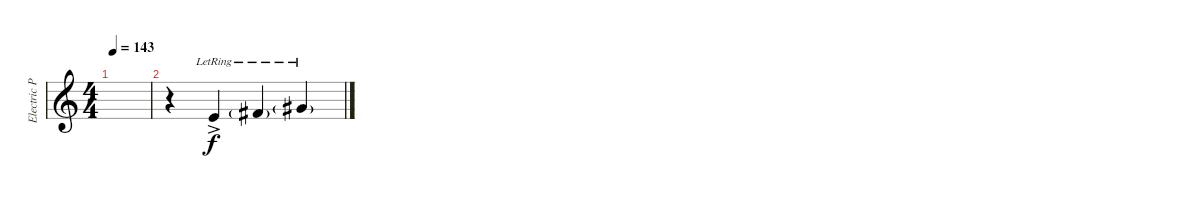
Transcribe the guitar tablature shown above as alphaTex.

\track ("Electric Piano (Staff 1)" "Electric P") {instrument electricgrandpiano}
\staff {score}
\tuning (E4 B3 G3 D3 A2 E2 B1) {hide}
\ts (4 4)
\tempo 143
\clef g2
\ks c
|
r.4 0.1{ac lr}.4 2.1{g lr}.4 4.1{g lr}.4
